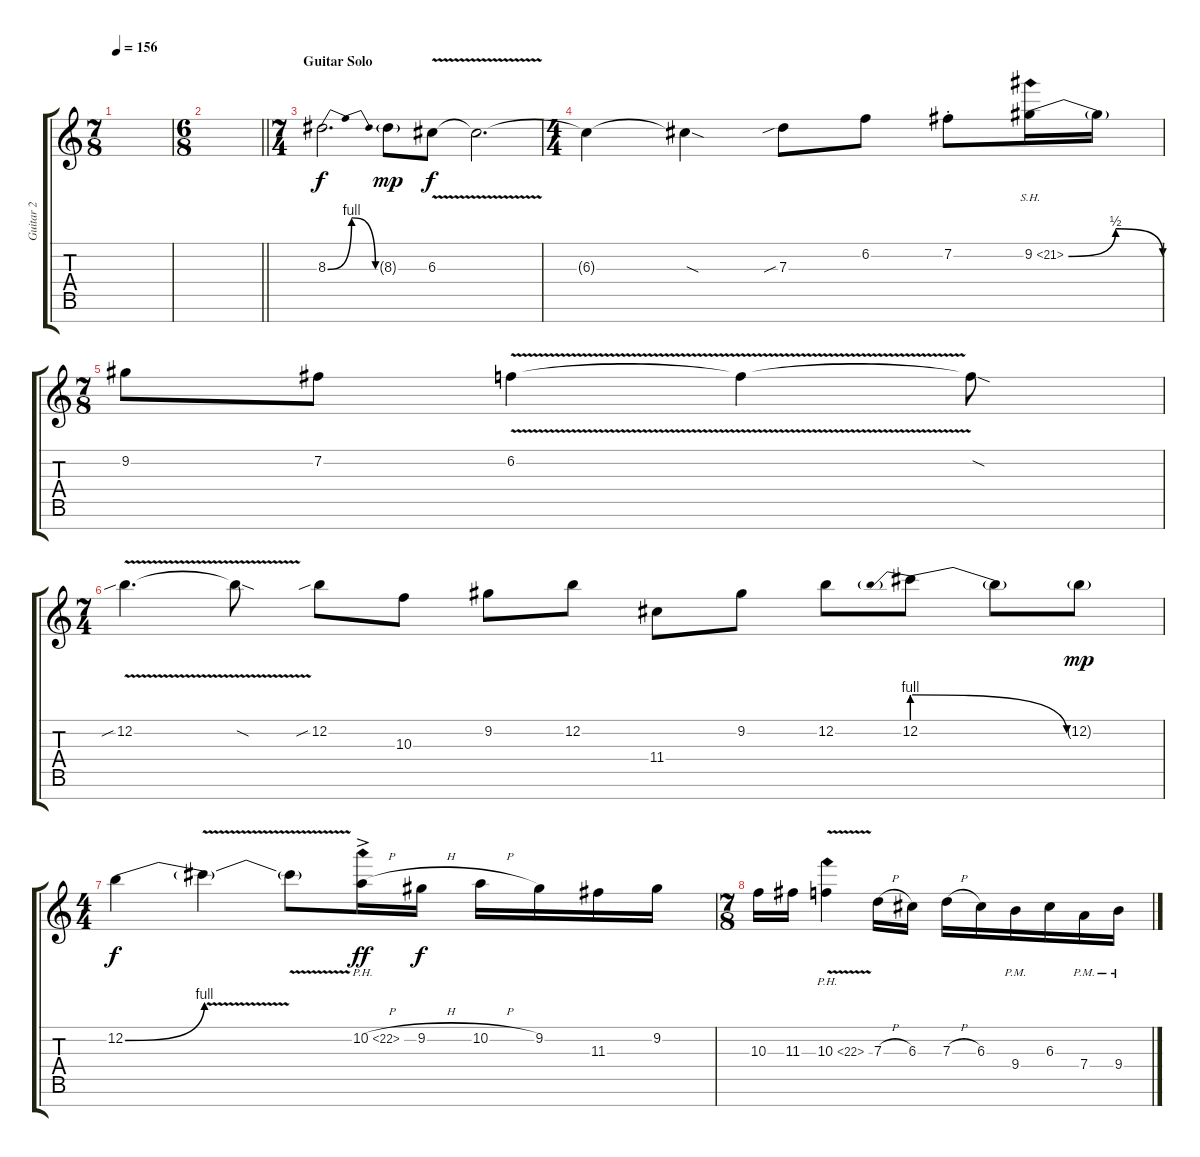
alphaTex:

\track ("Guitar 2" "Guitar 2") {instrument distortionguitar}
\staff {score tabs}
\tuning (E4 B3 G3 D3 A2 E2 B1) {hide}
\ts (7 8)
\tempo 156
\clef g2
\ks c
|
\ts (6 8)
\barLineRight lightlight
|
\ts (7 4)
\section ("" "Guitar Solo")
8.3{be (bendrelease 0 0 30 4 30 4 60 0)}.2{d} 8.3{g}.8{dy mp} 6.3{v}.8{dy f} 6.3{t}.2{d} |
\ts (4 4)
6.3{t}.4 6.3{sod t}.4 7.3{sib}.8 6.2.8 7.2{st}.8 9.2{be (bendrelease 0 0 30 2 30 2 60 0) sh 12}.16 9.2{t}.16 |
\ts (7 8)
9.2.8 7.2.8 6.2{v}.4 6.2{t}.4 6.2{sod t}.8 |
\ts (7 4)
12.2{v sib}.4{d} 12.2{sod t}.8 12.2{sib}.8 10.3.8 9.2.8 12.2.8 11.4.8 9.2.8 12.2.8 12.2{be (prebendrelease 0 4 60 0)}.8 12.2{t}.8 12.2{g}.8{dy mp} |
\ts (4 4)
12.2{be (bend 0 0 60 4)}.4{dy f} 12.2{v t}.4 12.2{t}.8 10.2{ph 12 h ac}.16{dy ff} 9.2{h}.16{dy f} 10.2{h}.16 9.2.16 11.3.16 9.2.16 |
\ts (7 8)
10.3.16 11.3.16 10.3{ph 12 v}.4 7.3{h}.16 6.3.16 7.3{h}.16 6.3.16 9.4{pm}.16 6.3.16 7.4{pm}.16 9.4{pm}.16
